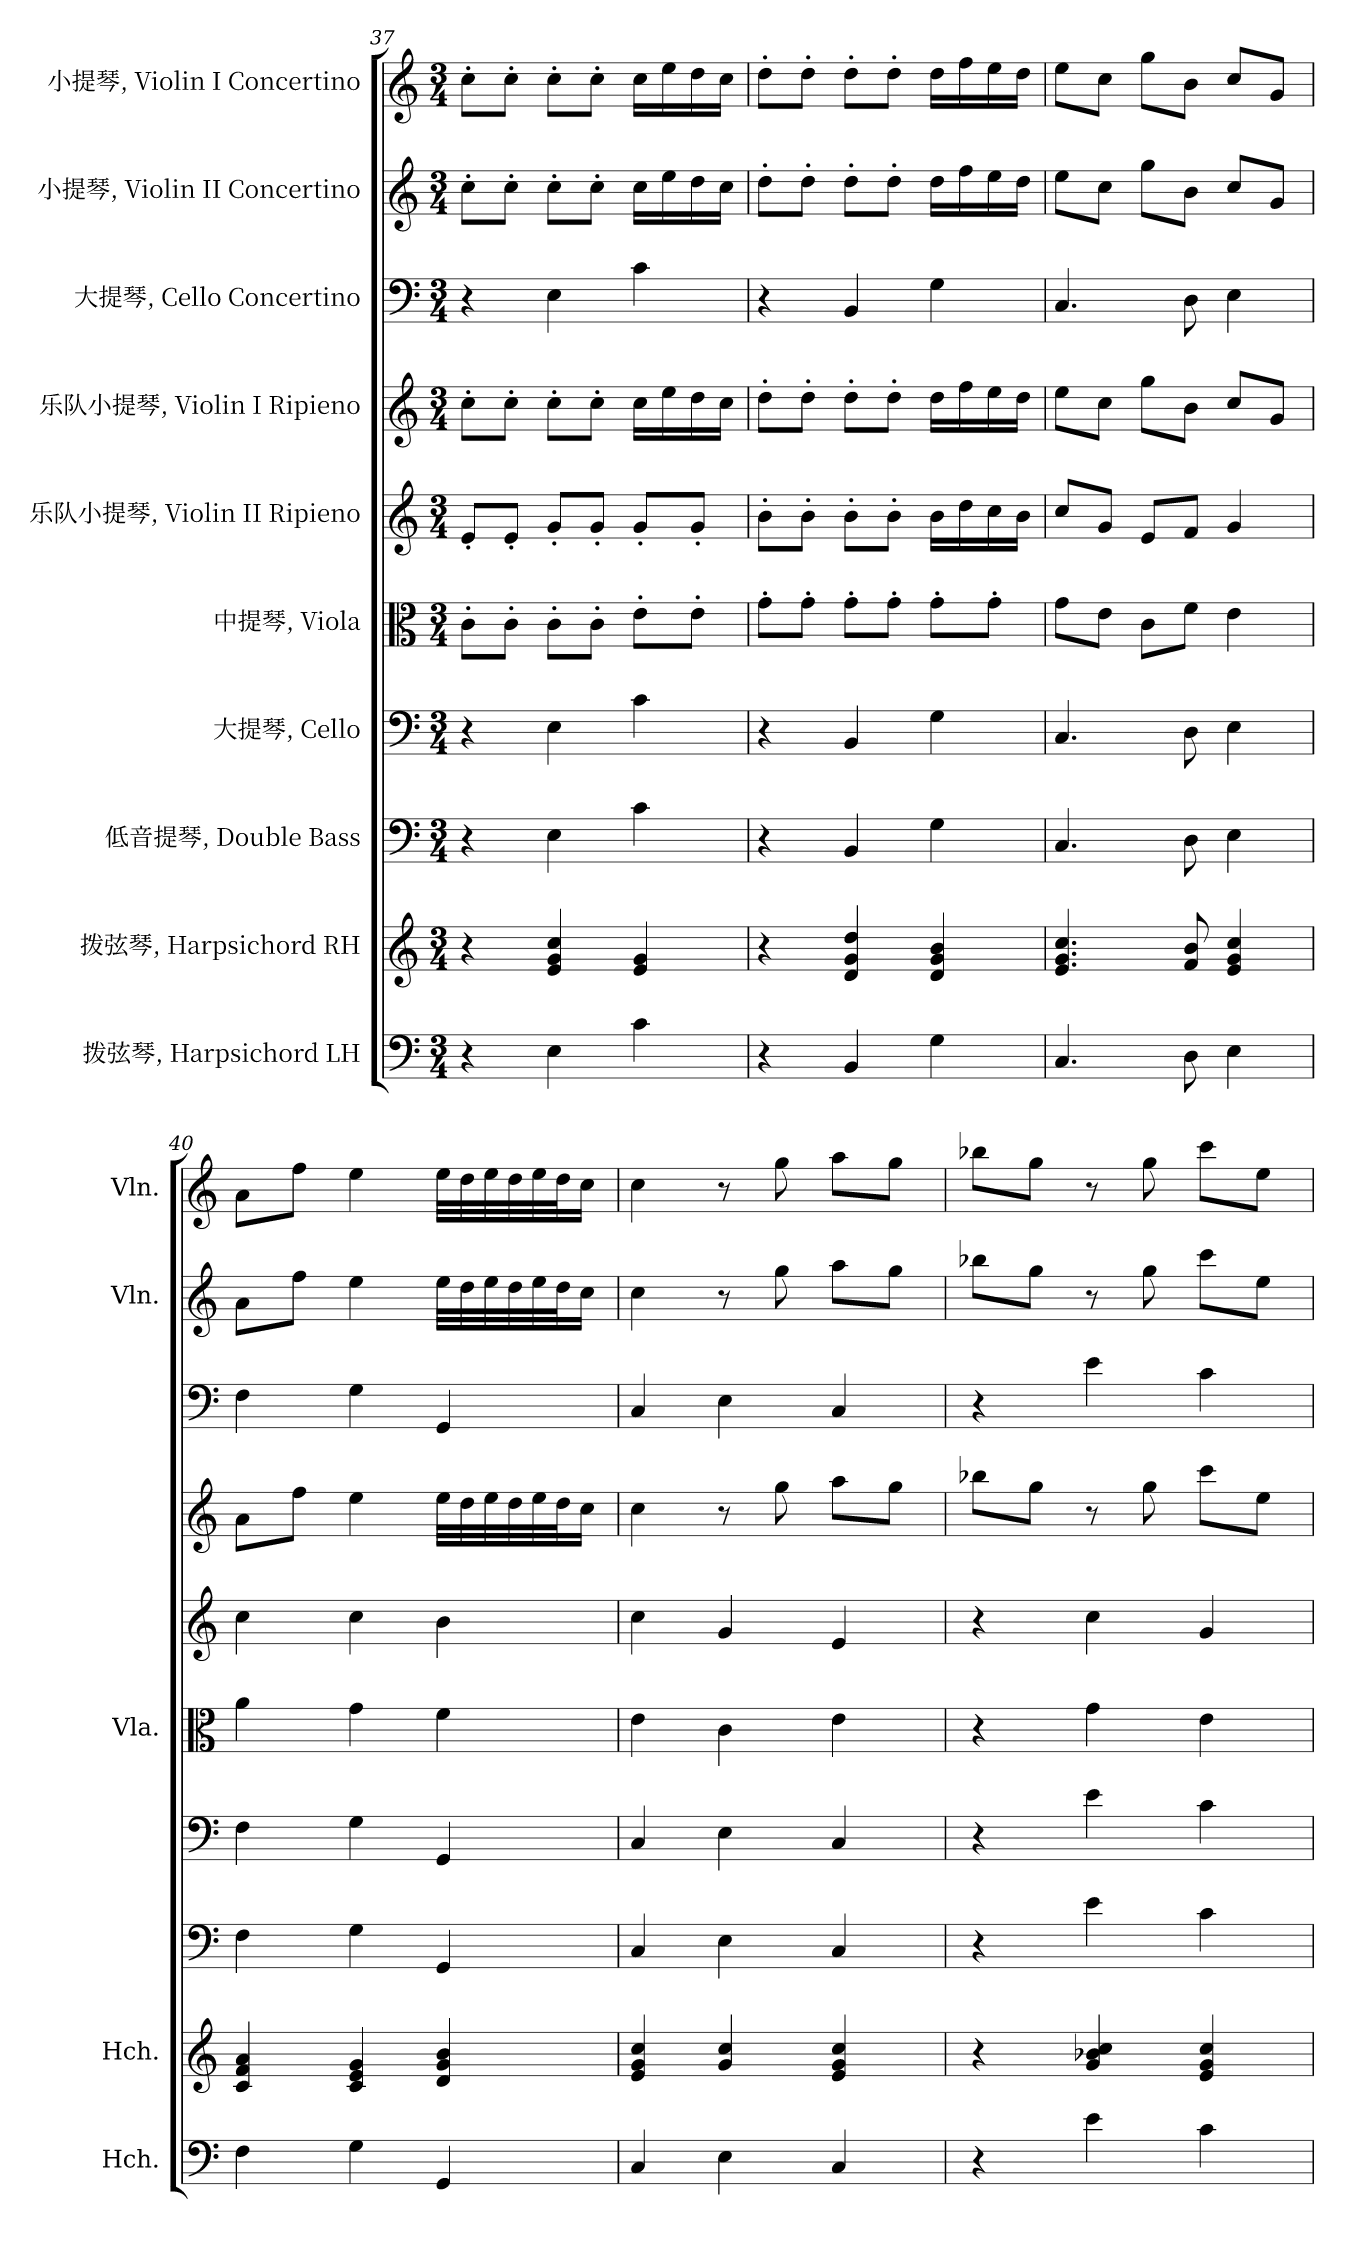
**kern	**kern	**kern	**kern	**kern	**kern	**kern	**kern	**kern	**kern
*part10	*part9	*part8	*part7	*part6	*part5	*part4	*part3	*part2	*part1
*staff10	*staff9	*staff8	*staff7	*staff6	*staff5	*staff4	*staff3	*staff2	*staff1
*I"拨弦琴, Harpsichord LH	*I"拨弦琴, Harpsichord RH	*I"低音提琴, Double Bass	*I"大提琴, Cello	*I"中提琴, Viola	*I"乐队小提琴, Violin II Ripieno	*I"乐队小提琴, Violin I Ripieno	*I"大提琴, Cello Concertino	*I"小提琴, Violin II Concertino	*I"小提琴, Violin I Concertino
*I'Hch.	*I'Hch.	*	*	*I'Vla.	*	*	*	*I'Vln.	*I'Vln.
*clefF4	*clefG2	*clefF4	*clefF4	*clefC3	*clefG2	*clefG2	*clefF4	*clefG2	*clefG2
*	*	*ITrd7c12	*	*	*	*	*	*	*
*k[]	*k[]	*k[]	*k[]	*k[]	*k[]	*k[]	*k[]	*k[]	*k[]
*M3/4	*M3/4	*M3/4	*M3/4	*M3/4	*M3/4	*M3/4	*M3/4	*M3/4	*M3/4
=37	=37	=37	=37	=37	=37	=37	=37	=37	=37
4r	4r	4r	4r	8c'\L	8e'/L	8cc'\L	4r	8cc'\L	8cc'\L
.	.	.	.	8c'\J	8e'/J	8cc'\J	.	8cc'\J	8cc'\J
4E\	4e/ 4g/ 4cc/	4EE\	4E\	8c'\L	8g'/L	8cc'\L	4E\	8cc'\L	8cc'\L
.	.	.	.	8c'\J	8g'/J	8cc'\J	.	8cc'\J	8cc'\J
4c\	4e/ 4g/	4C\	4c\	8e'\L	8g'/L	16cc\LL	4c\	16cc\LL	16cc\LL
.	.	.	.	.	.	16ee\	.	16ee\	16ee\
.	.	.	.	8e'\J	8g'/J	16dd\	.	16dd\	16dd\
.	.	.	.	.	.	16cc\JJ	.	16cc\JJ	16cc\JJ
=38	=38	=38	=38	=38	=38	=38	=38	=38	=38
4r	4r	4r	4r	8g'\L	8b'\L	8dd'\L	4r	8dd'\L	8dd'\L
.	.	.	.	8g'\J	8b'\J	8dd'\J	.	8dd'\J	8dd'\J
4BB/	4d/ 4g/ 4dd/	4BBB/	4BB/	8g'\L	8b'\L	8dd'\L	4BB/	8dd'\L	8dd'\L
.	.	.	.	8g'\J	8b'\J	8dd'\J	.	8dd'\J	8dd'\J
4G\	4d/ 4g/ 4b/	4GG\	4G\	8g'\L	16b\LL	16dd\LL	4G\	16dd\LL	16dd\LL
.	.	.	.	.	16dd\	16ff\	.	16ff\	16ff\
.	.	.	.	8g'\J	16cc\	16ee\	.	16ee\	16ee\
.	.	.	.	.	16b\JJ	16dd\JJ	.	16dd\JJ	16dd\JJ
=39	=39	=39	=39	=39	=39	=39	=39	=39	=39
4.C/	4.e/ 4.g/ 4.cc/	4.CC/	4.C/	8g\L	8cc/L	8ee\L	4.C/	8ee\L	8ee\L
.	.	.	.	8e\J	8g/J	8cc\J	.	8cc\J	8cc\J
.	.	.	.	8c\L	8e/L	8gg\L	.	8gg\L	8gg\L
8D\	8f/ 8b/	8DD\	8D\	8f\J	8f/J	8b\J	8D\	8b\J	8b\J
4E\	4e/ 4g/ 4cc/	4EE\	4E\	4e\	4g/	8cc/L	4E\	8cc/L	8cc/L
.	.	.	.	.	.	8g/J	.	8g/J	8g/J
!!LO:PB:g=z
=40	=40	=40	=40	=40	=40	=40	=40	=40	=40
4F\	4c/ 4f/ 4a/	4FF\	4F\	4a\	4cc\	8a\L	4F\	8a\L	8a\L
.	.	.	.	.	.	8ff\J	.	8ff\J	8ff\J
4G\	4c/ 4e/ 4g/	4GG\	4G\	4g\	4cc\	4ee\	4G\	4ee\	4ee\
4GG/	4d/ 4g/ 4b/	4GGG/	4GG/	4f\	4b\	32ee\LLL	4GG/	32ee\LLL	32ee\LLL
.	.	.	.	.	.	32dd\	.	32dd\	32dd\
.	.	.	.	.	.	32ee\	.	32ee\	32ee\
.	.	.	.	.	.	32dd\	.	32dd\	32dd\
.	.	.	.	.	.	32ee\	.	32ee\	32ee\
.	.	.	.	.	.	32dd\J	.	32dd\J	32dd\J
.	.	.	.	.	.	16cc\JJ	.	16cc\JJ	16cc\JJ
=41	=41	=41	=41	=41	=41	=41	=41	=41	=41
4C/	4e/ 4g/ 4cc/	4CC/	4C/	4e\	4cc\	4cc\	4C/	4cc\	4cc\
4E\	4g/ 4cc/	4EE\	4E\	4c\	4g/	8r	4E\	8r	8r
.	.	.	.	.	.	8gg\	.	8gg\	8gg\
4C/	4e/ 4g/ 4cc/	4CC/	4C/	4e\	4e/	8aa\L	4C/	8aa\L	8aa\L
.	.	.	.	.	.	8gg\J	.	8gg\J	8gg\J
=42	=42	=42	=42	=42	=42	=42	=42	=42	=42
4r	4r	4r	4r	4r	4r	8bb-X\L	4r	8bb-X\L	8bb-X\L
.	.	.	.	.	.	8gg\J	.	8gg\J	8gg\J
4e\	4g/ 4b-X/ 4cc/	4E\	4e\	4g\	4cc\	8r	4e\	8r	8r
.	.	.	.	.	.	8gg\	.	8gg\	8gg\
4c\	4e/ 4g/ 4cc/	4C\	4c\	4e\	4g/	8ccc\L	4c\	8ccc\L	8ccc\L
.	.	.	.	.	.	8ee\J	.	8ee\J	8ee\J
=	=	=	=	=	=	=	=	=	=
*-	*-	*-	*-	*-	*-	*-	*-	*-	*-
